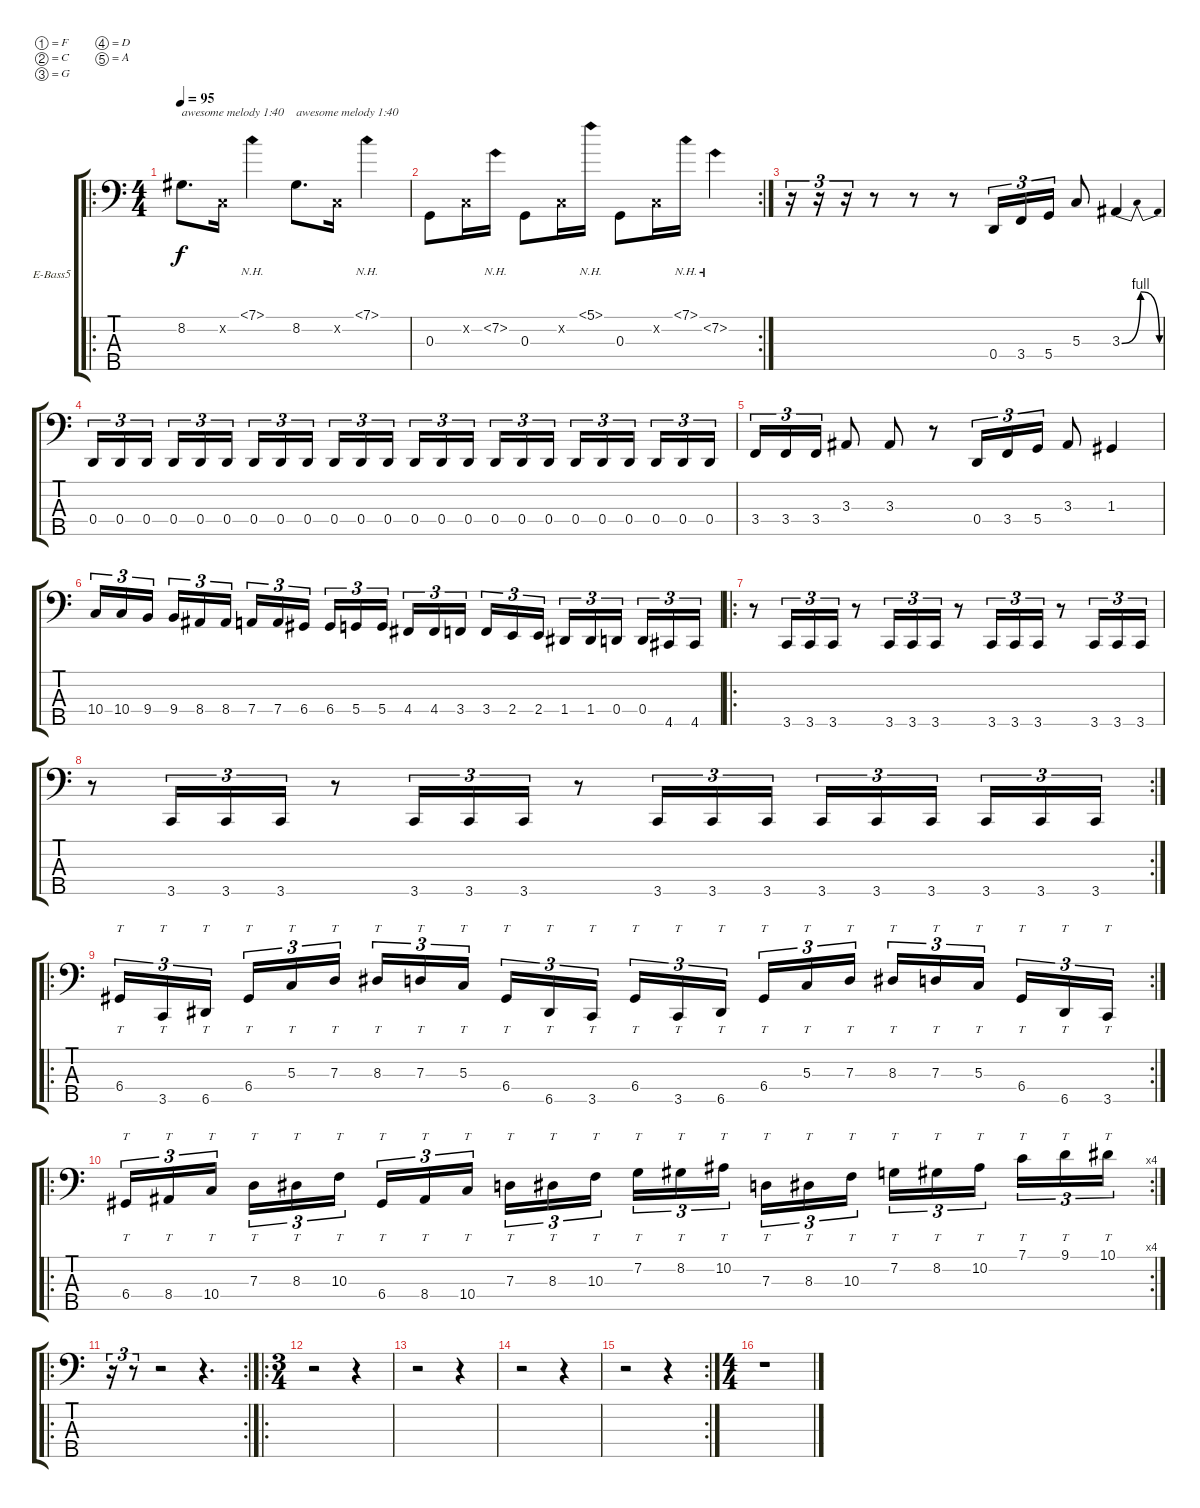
\bracketExtendMode groupsimilarinstruments
\firstSystemTrackNameOrientation horizontal
\otherSystemsTrackNameOrientation horizontal
\track ("bass" "E-Bass5") {mute instrument electricbassfinger}
\staff {score tabs}
\tuning (F2 C2 G1 D1 A0)
\ro
\ts (4 4)
\tempo 95
\clef f4
\ks c
8.2.8{d txt "awesome melody 1:40" dy f} 0.2{x}.16 7.1{nh}.4 8.2.8{d txt "awesome melody 1:40"} 0.2{x}.16 7.1{nh}.4 |
\rc 2
0.3.8 0.2{x}.16 7.2{nh}.16 0.3.8 0.2{x}.16 5.1{nh}.16 0.3.8 0.2{x}.16 7.1{nh}.16 7.2{nh}.4 |
r.16{tu (3 2)} r.16{tu (3 2)} r.16{tu (3 2)} r.8 r.8 r.8 0.4.16{tu (3 2)} 3.4.16{tu (3 2)} 5.4.16{tu (3 2)} 5.3.8 3.3{be (bendrelease 0 0 30 4 30 4 60 0)}.4 |
0.4.16{tu (3 2)} 0.4.16{tu (3 2)} 0.4.16{tu (3 2)} 0.4.16{tu (3 2)} 0.4.16{tu (3 2)} 0.4.16{tu (3 2)} 0.4.16{tu (3 2)} 0.4.16{tu (3 2)} 0.4.16{tu (3 2)} 0.4.16{tu (3 2)} 0.4.16{tu (3 2)} 0.4.16{tu (3 2)} 0.4.16{tu (3 2)} 0.4.16{tu (3 2)} 0.4.16{tu (3 2)} 0.4.16{tu (3 2)} 0.4.16{tu (3 2)} 0.4.16{tu (3 2)} 0.4.16{tu (3 2)} 0.4.16{tu (3 2)} 0.4.16{tu (3 2)} 0.4.16{tu (3 2)} 0.4.16{tu (3 2)} 0.4.16{tu (3 2)} |
3.4.16{tu (3 2)} 3.4.16{tu (3 2)} 3.4.16{tu (3 2)} 3.3.8 3.3.8 r.8 0.4.16{tu (3 2)} 3.4.16{tu (3 2)} 5.4.16{tu (3 2)} 3.3.8 1.3.4 |
10.4.16{tu (3 2)} 10.4.16{tu (3 2)} 9.4.16{tu (3 2)} 9.4.16{tu (3 2)} 8.4.16{tu (3 2)} 8.4.16{tu (3 2)} 7.4.16{tu (3 2)} 7.4.16{tu (3 2)} 6.4.16{tu (3 2)} 6.4.16{tu (3 2)} 5.4.16{tu (3 2)} 5.4.16{tu (3 2)} 4.4.16{tu (3 2)} 4.4.16{tu (3 2)} 3.4.16{tu (3 2)} 3.4.16{tu (3 2)} 2.4.16{tu (3 2)} 2.4.16{tu (3 2)} 1.4.16{tu (3 2)} 1.4.16{tu (3 2)} 0.4.16{tu (3 2)} 0.4.16{tu (3 2)} 4.5.16{tu (3 2)} 4.5.16{tu (3 2)} |
\ro
r.8 3.5.16{tu (3 2)} 3.5.16{tu (3 2)} 3.5.16{tu (3 2)} r.8 3.5.16{tu (3 2)} 3.5.16{tu (3 2)} 3.5.16{tu (3 2)} r.8 3.5.16{tu (3 2)} 3.5.16{tu (3 2)} 3.5.16{tu (3 2)} r.8 3.5.16{tu (3 2)} 3.5.16{tu (3 2)} 3.5.16{tu (3 2)} |
\rc 2
r.8 3.5.16{tu (3 2)} 3.5.16{tu (3 2)} 3.5.16{tu (3 2)} r.8 3.5.16{tu (3 2)} 3.5.16{tu (3 2)} 3.5.16{tu (3 2)} r.8 3.5.16{tu (3 2)} 3.5.16{tu (3 2)} 3.5.16{tu (3 2)} 3.5.16{tu (3 2)} 3.5.16{tu (3 2)} 3.5.16{tu (3 2)} 3.5.16{tu (3 2)} 3.5.16{tu (3 2)} 3.5.16{tu (3 2)} |
\ro
\rc 2
6.4.16{tt tu (3 2)} 3.5.16{tt tu (3 2)} 6.5.16{tt tu (3 2)} 6.4.16{tt tu (3 2)} 5.3.16{tt tu (3 2)} 7.3.16{tt tu (3 2)} 8.3.16{tt tu (3 2)} 7.3.16{tt tu (3 2)} 5.3.16{tt tu (3 2)} 6.4.16{tt tu (3 2)} 6.5.16{tt tu (3 2)} 3.5.16{tt tu (3 2)} 6.4.16{tt tu (3 2)} 3.5.16{tt tu (3 2)} 6.5.16{tt tu (3 2)} 6.4.16{tt tu (3 2)} 5.3.16{tt tu (3 2)} 7.3.16{tt tu (3 2)} 8.3.16{tt tu (3 2)} 7.3.16{tt tu (3 2)} 5.3.16{tt tu (3 2)} 6.4.16{tt tu (3 2)} 6.5.16{tt tu (3 2)} 3.5.16{tt tu (3 2)} |
\ro
\rc 4
6.4.16{tt tu (3 2)} 8.4.16{tt tu (3 2)} 10.4.16{tt tu (3 2)} 7.3.16{tt tu (3 2)} 8.3.16{tt tu (3 2)} 10.3.16{tt tu (3 2)} 6.4.16{tt tu (3 2)} 8.4.16{tt tu (3 2)} 10.4.16{tt tu (3 2)} 7.3.16{tt tu (3 2)} 8.3.16{tt tu (3 2)} 10.3.16{tt tu (3 2)} 7.2.16{tt tu (3 2)} 8.2.16{tt tu (3 2)} 10.2.16{tt tu (3 2)} 7.3.16{tt tu (3 2)} 8.3.16{tt tu (3 2)} 10.3.16{tt tu (3 2)} 7.2.16{tt tu (3 2)} 8.2.16{tt tu (3 2)} 10.2.16{tt tu (3 2)} 7.1.16{tt tu (3 2)} 9.1.16{tt tu (3 2)} 10.1.16{tt tu (3 2)} |
\ro
\rc 2
r.16{tu (3 2)} r.8{tu (3 2)} r.2 r.4{d} |
\ro
\ts (3 4)
\beaming (8 2 2 2 2)
r.2 r.4 |
r.2 r.4 |
r.2 r.4 |
\rc 2
r.2 r.4 |
\ts (4 4)
\beaming (8 2 2 2 2)
r.1
